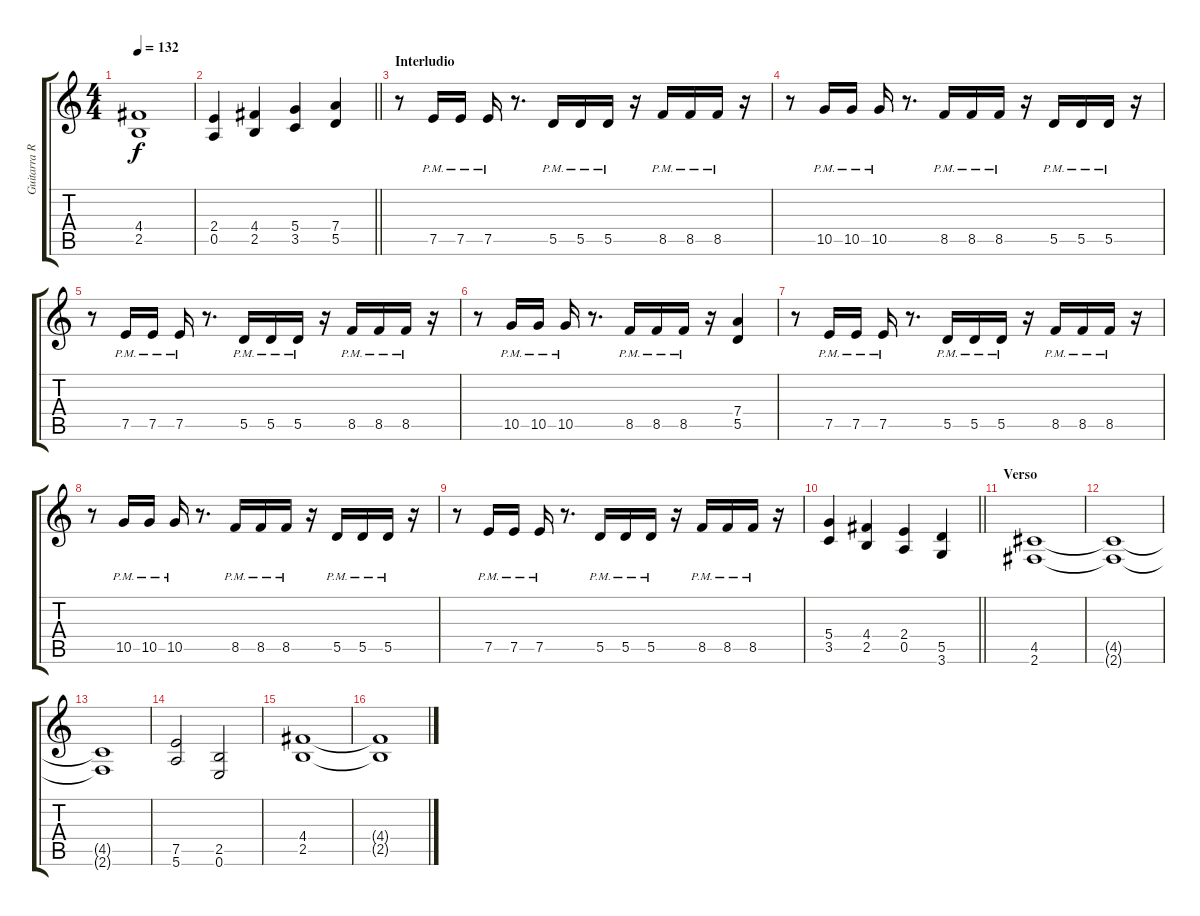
\track ("Guitarra Rítmica" "Guitarra R") {instrument distortionguitar}
\staff {score tabs}
\tuning (E4 B3 G3 D3 A2 E2) {hide}
\ts (4 4)
\tempo 132
\clef g2
\ks c
(4.4 2.5).1{dy f} |
\barLineRight lightlight
(2.4 0.5).4 (4.4 2.5).4 (5.4 3.5).4 (7.4 5.5).4 |
\section ("" "Interludio")
r.8 7.5{pm}.16 7.5{pm}.16 7.5{pm}.16 r.8{d} 5.5{pm}.16 5.5{pm}.16 5.5{pm}.16 r.16 8.5{pm}.16 8.5{pm}.16 8.5{pm}.16 r.16 |
r.8 10.5{pm}.16 10.5{pm}.16 10.5{pm}.16 r.8{d} 8.5{pm}.16 8.5{pm}.16 8.5{pm}.16 r.16 5.5{pm}.16 5.5{pm}.16 5.5{pm}.16 r.16 |
r.8 7.5{pm}.16 7.5{pm}.16 7.5{pm}.16 r.8{d} 5.5{pm}.16 5.5{pm}.16 5.5{pm}.16 r.16 8.5{pm}.16 8.5{pm}.16 8.5{pm}.16 r.16 |
r.8 10.5{pm}.16 10.5{pm}.16 10.5{pm}.16 r.8{d} 8.5{pm}.16 8.5{pm}.16 8.5{pm}.16 r.16 (7.4 5.5).4 |
r.8 7.5{pm}.16 7.5{pm}.16 7.5{pm}.16 r.8{d} 5.5{pm}.16 5.5{pm}.16 5.5{pm}.16 r.16 8.5{pm}.16 8.5{pm}.16 8.5{pm}.16 r.16 |
r.8 10.5{pm}.16 10.5{pm}.16 10.5{pm}.16 r.8{d} 8.5{pm}.16 8.5{pm}.16 8.5{pm}.16 r.16 5.5{pm}.16 5.5{pm}.16 5.5{pm}.16 r.16 |
r.8 7.5{pm}.16 7.5{pm}.16 7.5{pm}.16 r.8{d} 5.5{pm}.16 5.5{pm}.16 5.5{pm}.16 r.16 8.5{pm}.16 8.5{pm}.16 8.5{pm}.16 r.16 |
\barLineRight lightlight
(5.4 3.5).4 (4.4 2.5).4 (2.4 0.5).4 (5.5 3.6).4 |
\section ("" "Verso")
(4.5 2.6).1 |
(4.5{t} 2.6{t}).1 |
(4.5{t} 2.6{t}).1 |
(7.5 5.6).2 (2.5 0.6).2 |
(4.4 2.5).1 |
(4.4{t} 2.5{t}).1
